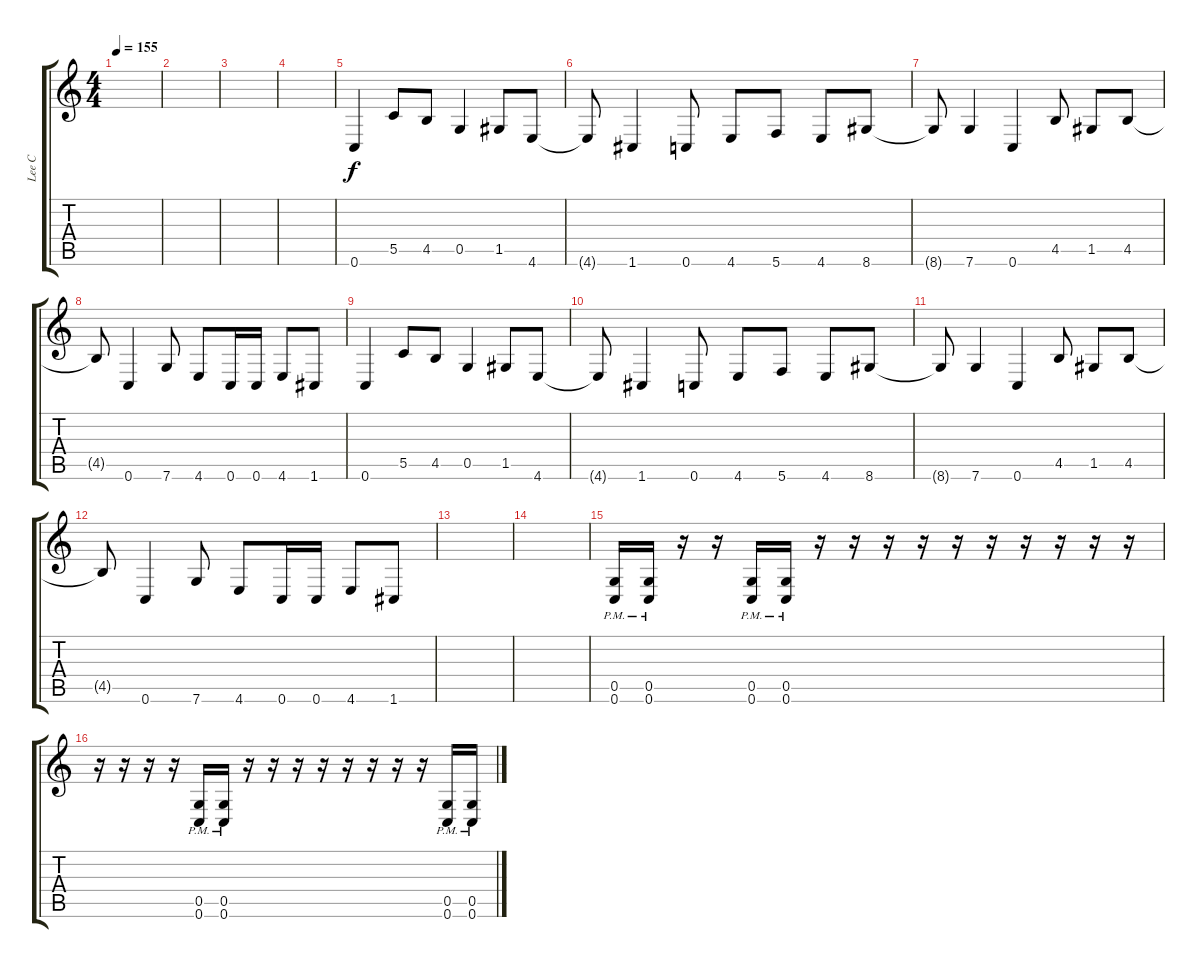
\track ("Lee C" "Lee C") {instrument distortionguitar}
\staff {score tabs}
\tuning (D4 A3 F3 C3 G2 C2) {hide}
\ts (4 4)
\tempo 155
\clef g2
\ks c
|
|
|
|
0.6.4 5.5.8 4.5.8 0.5.4 1.5.8 4.6.8 |
4.6{t}.8 1.6.4 0.6.8 4.6.8 5.6.8 4.6.8 8.6.8 |
8.6{t}.8 7.6.4 0.6.4 4.5.8 1.5.8 4.5.8 |
4.5{t}.8 0.6.4 7.6.8 4.6.8 0.6.16 0.6.16 4.6.8 1.6.8 |
0.6.4 5.5.8 4.5.8 0.5.4 1.5.8 4.6.8 |
4.6{t}.8 1.6.4 0.6.8 4.6.8 5.6.8 4.6.8 8.6.8 |
8.6{t}.8 7.6.4 0.6.4 4.5.8 1.5.8 4.5.8 |
4.5{t}.8 0.6.4 7.6.8 4.6.8 0.6.16 0.6.16 4.6.8 1.6.8 |
|
|
(0.5{pm} 0.6{pm}).16 (0.5{pm} 0.6{pm}).16 r.16 r.16 (0.5{pm} 0.6{pm}).16 (0.5{pm} 0.6{pm}).16 r.16 r.16 r.16 r.16 r.16 r.16 r.16 r.16 r.16 r.16 |
r.16 r.16 r.16 r.16 (0.5{pm} 0.6{pm}).16 (0.5{pm} 0.6{pm}).16 r.16 r.16 r.16 r.16 r.16 r.16 r.16 r.16 (0.5{pm} 0.6{pm}).16 (0.5{pm} 0.6{pm}).16
